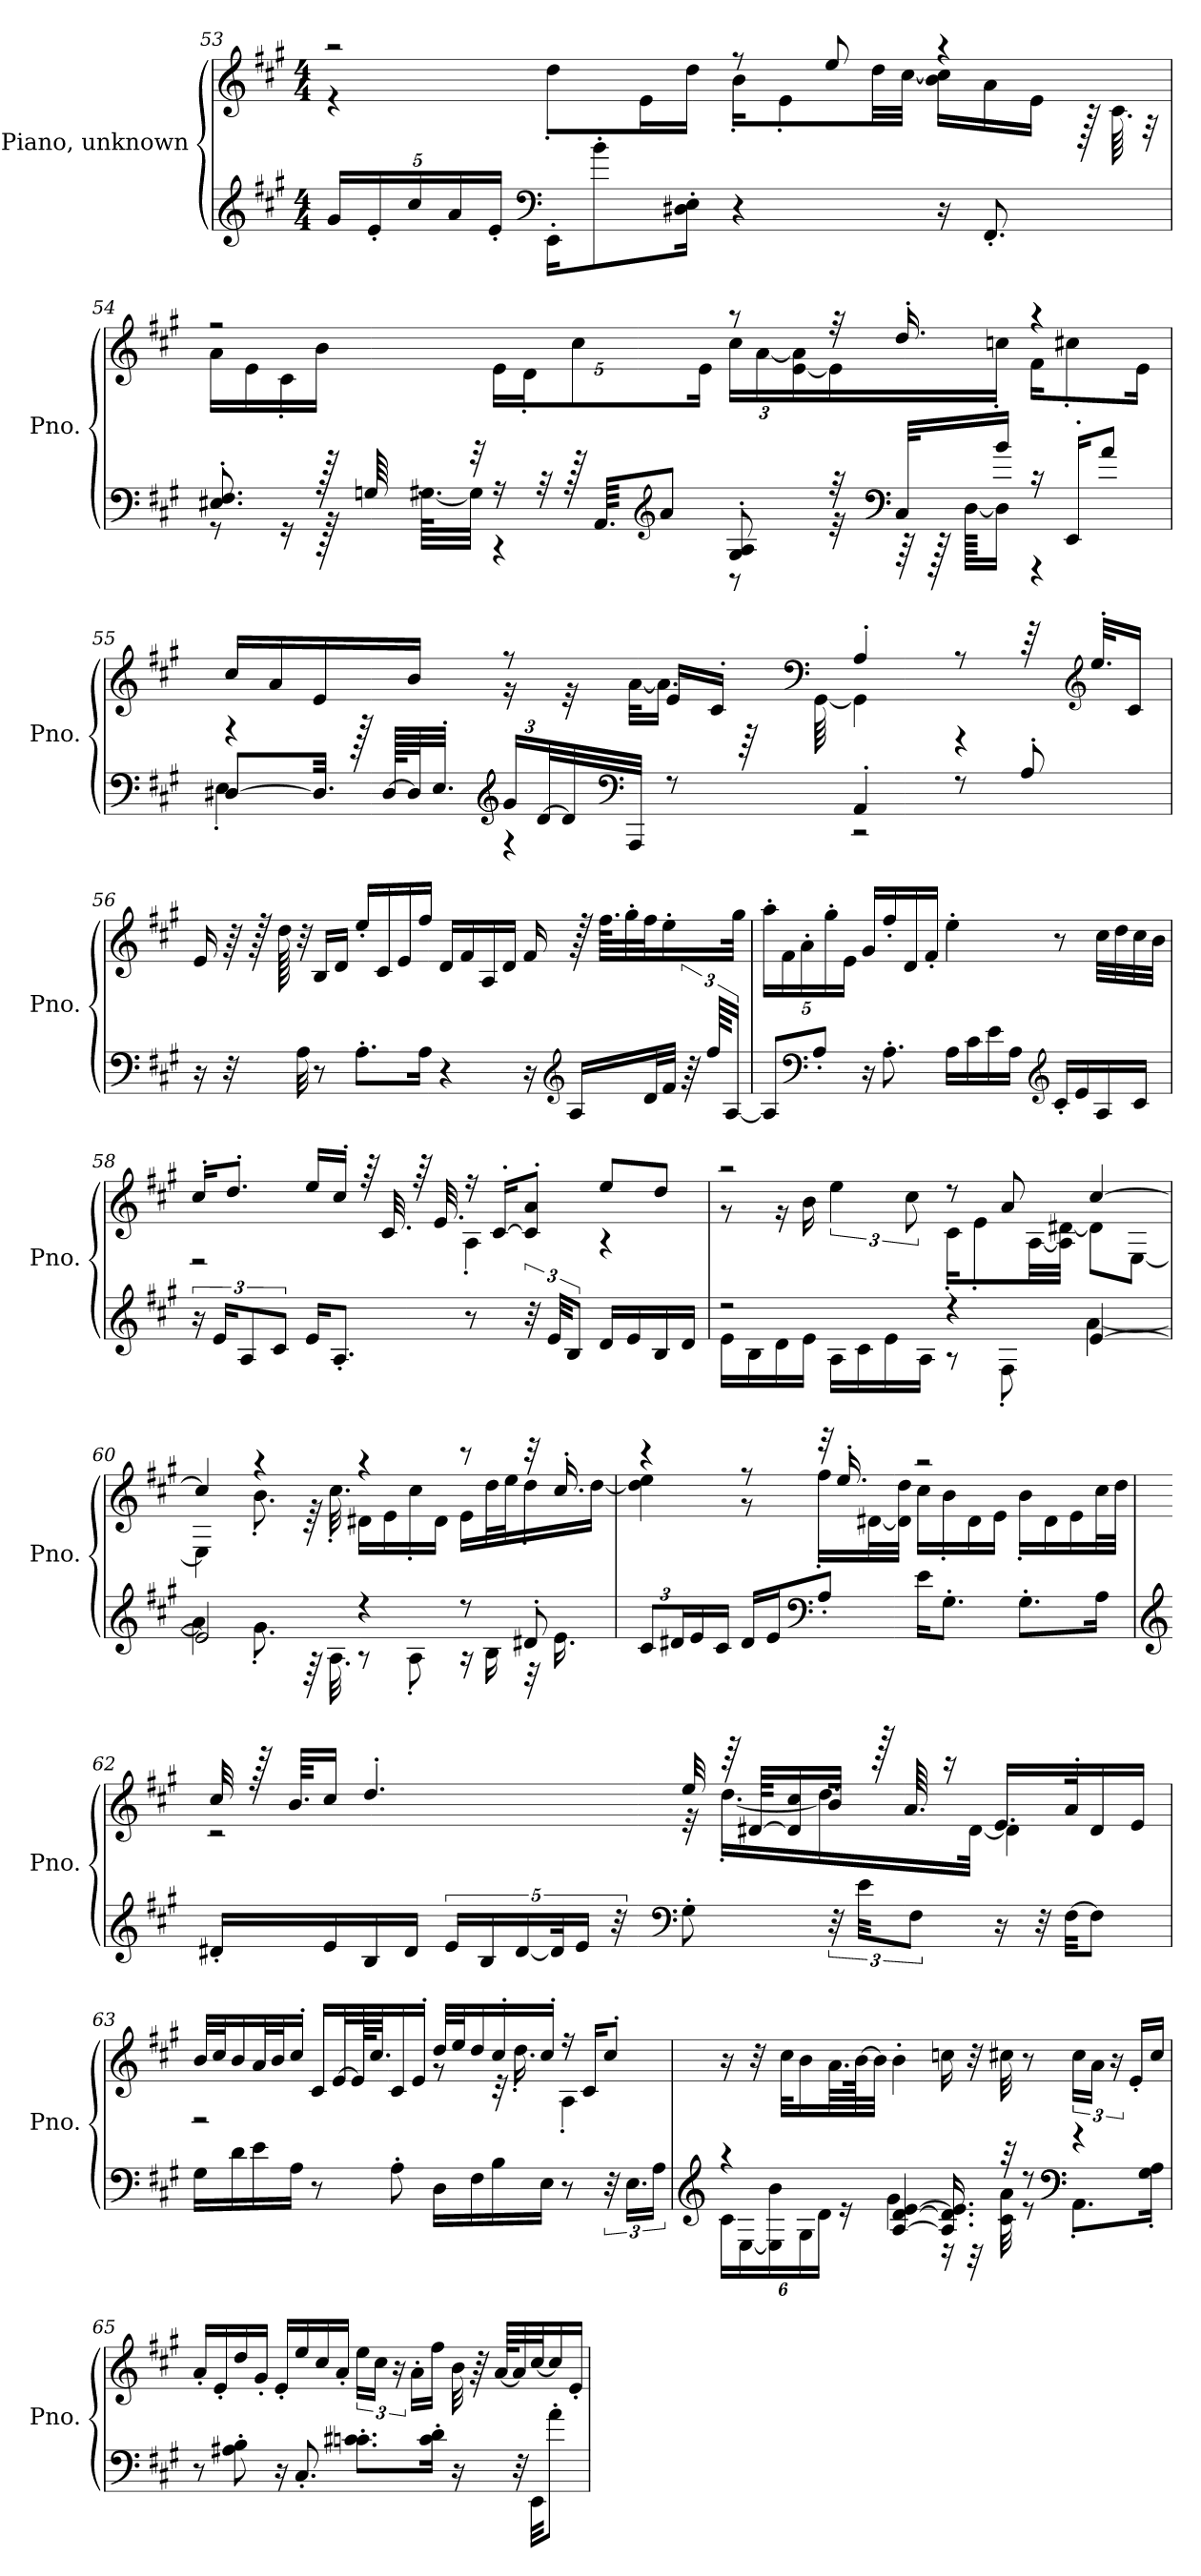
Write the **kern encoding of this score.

**kern	**kern
*part1	*part1
*staff2	*staff1
*I"Piano, unknown	*
*I'Pno.	*
!!LO:LB:g=z
*clefG2	*clefG2
*k[f#c#g#]	*k[f#c#g#]
*M4/4	*M4/4
*Xbrackettup	*
=53	=53
*	*^
20g#/LL	2r	4r
20e'/	.	.
20cc#/	.	.
20a/	.	.
20e'/JJ	.	.
*clefF4	*	*
16EE'\KL	.	8dd'\L
8b'\	.	.
.	.	16e\L
16D#X\' 16E\'Jk	.	16dd\JJ
4r	8r	16b'\KL
.	.	8e'\
.	8ee/	.
.	.	32dd\LL
.	.	[32cc#\JJJ
16r	4r	16b\ 16cc#\]LL
8.FF#'/	.	16a\
.	.	16e\JJ
.	.	128r
.	.	64.c#\
.	.	32r
!!LO:LB:g=z	!!
=54	=54	=54
*^	*	*
8.E#X/' 8.F#/'	8r	2r	16a\LL
.	.	.	16e\
.	16r	.	16c#'\
128r	128r	.	16b\JJ
64.Gn/	[64.G#X\KLLL	.	.
32r	32G#\JJJ]	.	.
*	*	*	*Xbrackettup
16r	4r	.	20e\LL
.	.	.	20d'\J
32r	.	.	.
128r	.	.	.
.	.	.	10cc#\
64.AA/KKKL	.	.	.
*clefG2	*	*	*
8a/J	.	.	.
.	.	.	20e\Jk
8G#/' 8A/'	8r	8r	24cc#\LL
.	.	.	[24a\
.	.	.	[24e\ 24a\]
32r	32r	32r	16e\]
*clefF4	*	*	*
32C#/KLL	64r	16.dd'/	.
.	128r	.	.
.	[128D\KKKLL	.	.
16b/JJ	16D\JJ]	.	16ccn'\JJ
16r	4r	4r	16f#\KL
16EE'/KL	.	.	8cc#X'\
8a/J	.	.	.
.	.	.	16e\Jk
!!LO:LB:g=z	!!
=55	=55	=55	=55
[8D#X/L	4E'\	16cc#/LL	4r
.	.	16a/	.
32.D#/Jkk]	.	16e/	.
128r	.	.	.
[128D#/KLLLL	.	.	.
64D#/J]	.	16b/JJ	.
32.E'/JJJ	.	.	.
*clefG2	*	*	*
24g#/LL	4r	8r	16r
[48d/L	.	.	.
32d/]	.	.	32r
*clefF4	*	*	*
32AAA/JJJ	.	.	[32a\KLL
8r	.	16e/LL	16.a\JJ]
.	.	16c#'/JJ	.
.	.	.	64r
*	*	*clefF4	*
.	.	.	[64GG#\
4AA'/	2r	4A'/	4GG#\]
8r	.	8r	4r
8A'/	.	64r	.
*	*	*clefG2	*
.	.	32.ee'/KLL	.
.	.	16c#/JJ	.
*v	*v	*	*
*	*v	*v
!!LO:LB:g=z
=56	=56
16r	16e/
32r	64r
.	128r
.	128dd\
32A\	32r
8r	16B/LL
.	16d/JJ
8.A'\L	16ee'/LL
.	16c#/
.	16e/
16A\Jk	16ff#/JJ
4r	16d/LL
.	16f#/
.	16A/
.	16d/JJ
16r	16f#/
*clefG2	*
16A/LL	128r
.	64.ff#\KLLL
.	32gg#'\
32d/L	32ff#\J
32f#/JJJ	16ee'\
*brackettup	*
96r	.
96ff#/KKLL	.
[24A/JJ	.
.	32gg#\JJk
!!LO:PB:g=z
=57	=57
8A/L]	20aa'\LL
.	20f#\
.	20a'\
*clefF4	*
8A'/J	.
.	20gg#'\
.	20e\JJ
16r	16g#/LL
8.A'\	16ff#'/
.	16d/
.	16f#'/JJ
16A\LL	4ee'\
16c#\	.
16e\	.
16A\JJ	.
*clefG2	*
16c#'/LL	8r
16e/	.
16A/	32cc#\LLL
.	32dd\
16c#/JJ	32cc#\
.	32b\JJJ
=58	=58
*	*^
24r	16cc#'/KL	2r
24e/KL	.	.
.	8.dd'/J	.
12A/	.	.
12c#/J	.	.
16e/KL	16ee/LL	.
8.A'/J	16cc#'/JJ	.
.	64r	.
.	32.c#/	.
.	64r	.
.	32.e/	.
8r	16r	4A'\
.	[16c#'/KL	.
48r	8c#/]' 8a/'J	.
48e/KKL	.	.
12B/J	.	.
16d/LL	8ee/L	4r
16e/	.	.
16B/	8dd/J	.
16d/JJ	.	.
!!LO:LB:g=z	!!
=59	=59	=59
*^	*	*
2r	16e\LL	2r	8r
.	16B\	.	.
.	16d\	.	16r
.	16e\JJ	.	16b\
*	*	*	*brackettup
.	16A\LL	.	6ee\
.	16c#\	.	.
.	16e\	.	.
.	.	.	12cc#\
.	16A\JJ	.	.
4r	8r	8r	16c#'\KL
.	.	.	8e'\
.	8F#'\	8a/	.
.	.	.	[32A\LL
.	.	.	32A\] [32d#X\JJJ
[4e/	[4a\	[4cc#/	8d#\L]
.	.	.	[8E\J
=60	=60	=60	=60
2e/]	4a\]	4cc#/]	4E\]
.	8.g#'\	4r	8.b'\
.	64r	.	64r
.	32.A\	.	32.cc#'\
4r	8r	4r	16d#X\LL
.	.	.	16e\
.	8A'\	.	16cc#'\
.	.	.	16d#\JJ
8r	16r	8r	16e\LL
.	16B\	.	32dd\L
.	.	.	32ee\J
8d#X'/	32r	32r	16dd'\
.	16.e\	16.cc#'/	.
.	.	.	[16dd\JJ
*v	*v	*	*
!!LO:LB:g=z	!!
=61	=61	=61
*Xbrackettup	*	*
12c#/L	4r	4dd\] 4ee\
24d#X/L	.	.
16e/	.	.
16c#/JJ	.	.
16d#/LL	8r	8r
16e/J	.	.
*clefF4	*	*
8A'/J	32r	16ff#'\LL
.	16.ee'/	.
.	.	[32d#X\L
.	.	32d#\] 32dd\JJJ
16e\KL	2r	16cc#\LL
8.G#'\J	.	16b'\
.	.	16d#\
.	.	16e\JJ
8.G#'\L	.	16b'\LL
.	.	16d#\
.	.	16e\
16A\Jk	.	32cc#\L
.	.	32dd\JJJ
!!LO:LB:g=z	!!
=62	=62	=62
*clefG2	*	*
16d#X'/LL	32cc#/	2r
.	128r	.
.	64.b/KKLL	.
16e/	16cc#/JJ	.
16B/	4.dd'/	.
16d#/JJ	.	.
*brackettup	*	*
20e/LL	.	.
20B/	.	.
[20d#/	.	.
40d#/K]	.	.
20e/JJ	.	.
40r	.	.
*clefF4	*	*
8G#'\	32ee/	32r
.	64r	[16.dd'\LL
.	[64d#X/KKLL	.
.	16d#/] 16cc#/	.
48r	32b/JJk	16.dd\]
48e\KKL	.	.
.	128r	.
.	64.a/	.
12F#\J	.	.
.	16r	.
.	.	[32d#\JJk
16r	16.e/LL	4d#\]
32r	.	.
[32F#\KKL	32a'/K	.
8F#\J]	16d#/	.
.	16e/JJ	.
!!LO:LB:g=z	!!
=63	=63	=63
16G#\LL	32b/LLL	2r
.	32cc#/J	.
16d\	16b/	.
16e\	32a/L	.
.	32b/J	.
16A\JJ	16cc#'/JJ	.
8r	16c#/LL	.
.	[32e/L	.
.	128e/KL]	.
.	64.cc#/JJ	.
8A'\	16c#/	.
.	16e'/JJ	.
16D\LL	32dd/LLL	8r
.	32ee/J	.
16F#\	16dd/	.
16B\	16cc#'/	32r
.	.	16.dd'\
16E\JJ	16cc#'/JJ	.
8r	16r	4A'\
.	16c#/KL	.
48r	8cc#'/J	.
24.E\LL	.	.
24A\JJ	.	.
*	*v	*v
!!LO:LB:g=z
=64	=64
*clefG2	*
*^	*
*	*Xbrackettup	*
4r	24c#\LL	16r
.	[24E\	.
.	.	32r
.	24E\] 24b\	.
.	.	32cc#\KLL
*	*brackettup	*
.	24G#\	16b\
.	24d\JJ	.
.	.	64.a\LL
.	24r	.
.	.	[128b\JK
.	.	32b\JJJ]
[4A/ [4d/ [4e/	4g#\	4b'\
16.A/] 16.d/] 16.e/]	16r	16ccn\
.	32r	32r
32r	32c#\ 32a\	32cc#X\
8r	8r	8r
*clefF4	*	*
4r	8.AA'\L	24cc#\LL
.	.	24a\JJ
.	.	24r
.	.	16e'/LL
.	16G#\' 16A\'Jk	16cc#/JJ
*v	*v	*
=65	=65
8r	16a'/LL
.	16e'/
8A#X\' 8B\'	16dd/
.	16g#'/JJ
16r	16e'/LL
8.C#'/	16ee/
.	16cc#/
.	16a'/JJ
8.cn\' 8.c#X\'L	24ee\LL
.	24cc#\JJ
.	24r
.	16a'\LL
16c#\' 16d\'Jk	16ff#\JJ
16r	32b\
.	64r
.	[64a/KLLL
32r	32a/]
32EE\KKL	[32cc#/J
8a'\J	16cc#/]
.	16e'/JJ
=	=
*-	*-
